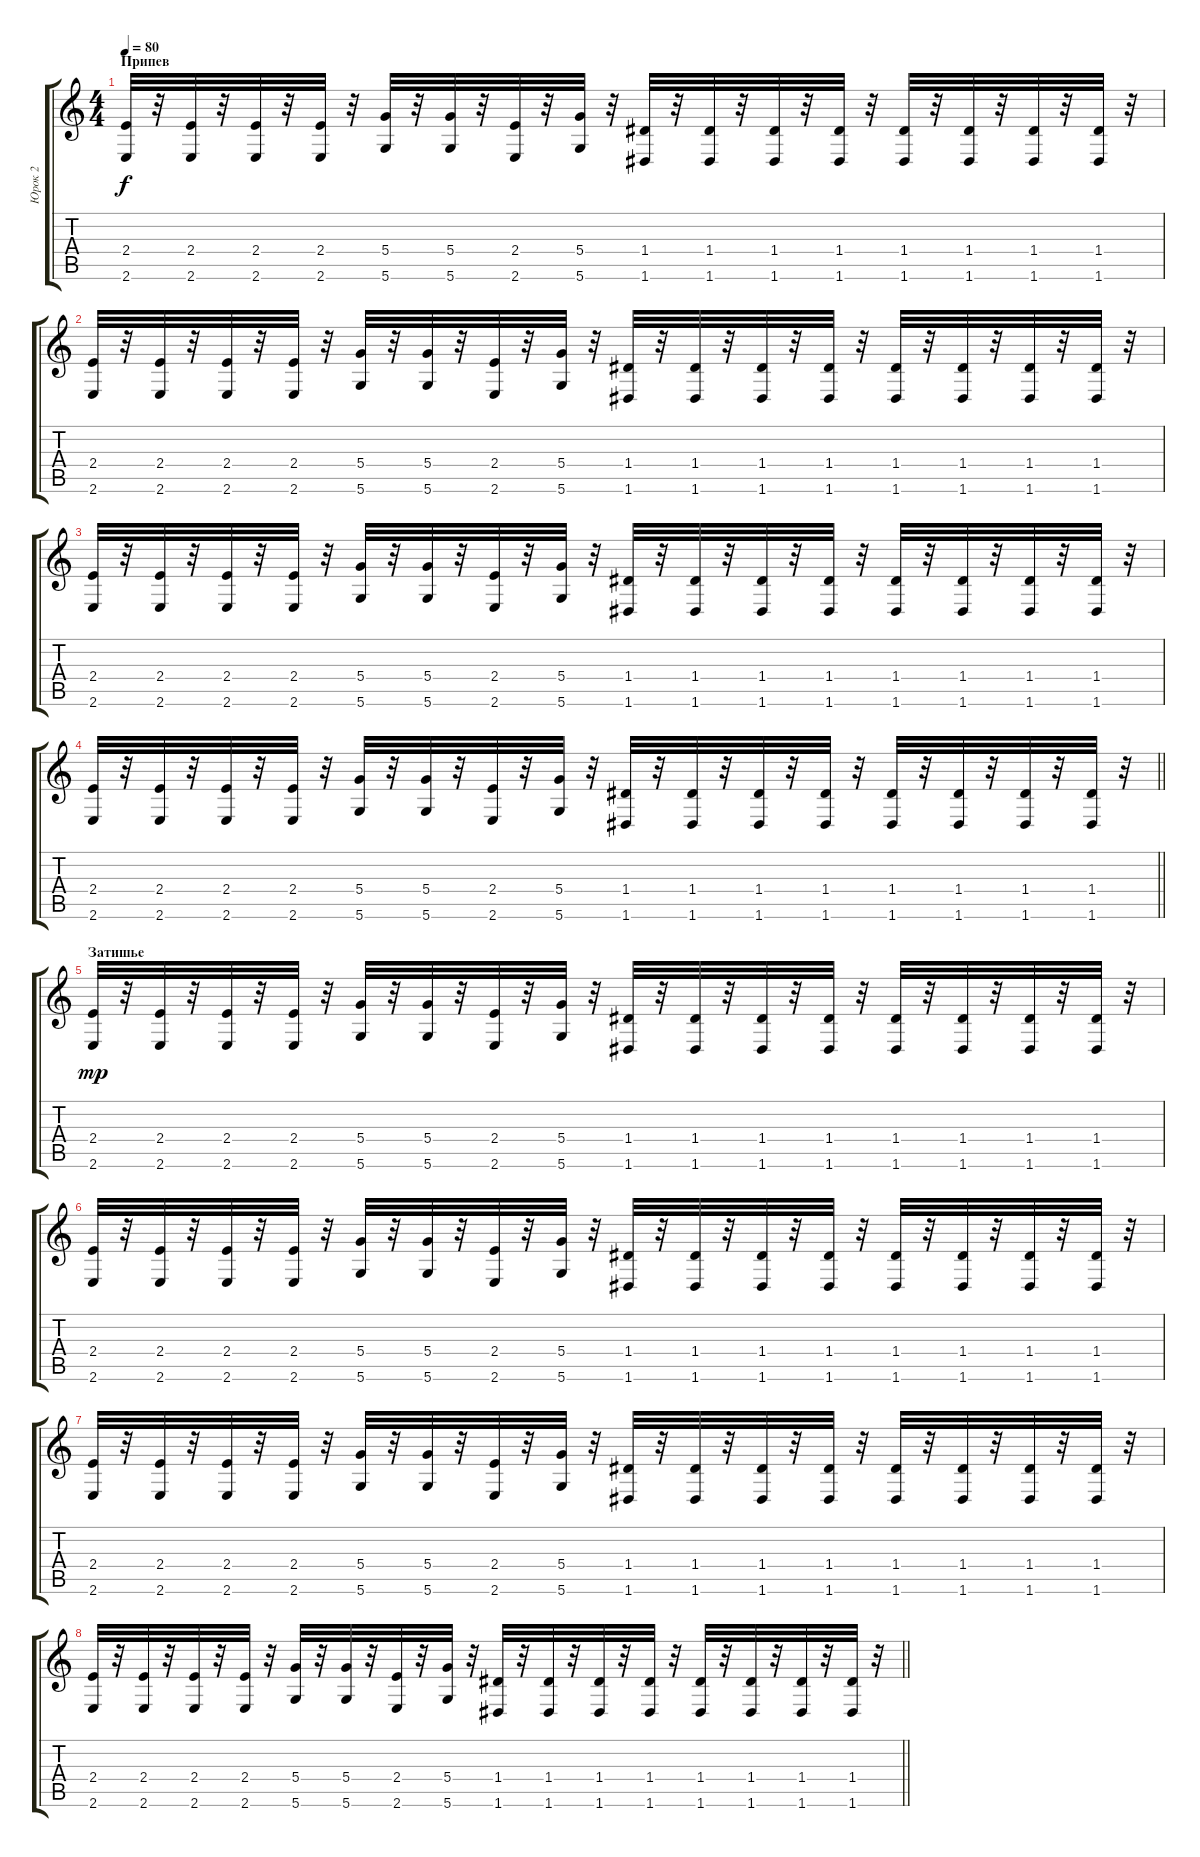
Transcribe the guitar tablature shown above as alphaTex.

\track ("Юрок 2" "Юрок 2") {instrument stringensemble2}
\staff {score tabs}
\tuning (E5 B4 G4 D4 A3 D3) {hide}
\ts (4 4)
\section ("" "Припев")
\tempo 80
\clef g2
\ks c
(2.4 2.6).32{dy f} r.32 (2.4 2.6).32 r.32 (2.4 2.6).32 r.32 (2.4 2.6).32 r.32 (5.4 5.6).32 r.32 (5.4 5.6).32 r.32 (2.4 2.6).32 r.32 (5.4 5.6).32 r.32 (1.4 1.6).32 r.32 (1.4 1.6).32 r.32 (1.4 1.6).32 r.32 (1.4 1.6).32 r.32 (1.4 1.6).32 r.32 (1.4 1.6).32 r.32 (1.4 1.6).32 r.32 (1.4 1.6).32 r.32 |
(2.4 2.6).32 r.32 (2.4 2.6).32 r.32 (2.4 2.6).32 r.32 (2.4 2.6).32 r.32 (5.4 5.6).32 r.32 (5.4 5.6).32 r.32 (2.4 2.6).32 r.32 (5.4 5.6).32 r.32 (1.4 1.6).32 r.32 (1.4 1.6).32 r.32 (1.4 1.6).32 r.32 (1.4 1.6).32 r.32 (1.4 1.6).32 r.32 (1.4 1.6).32 r.32 (1.4 1.6).32 r.32 (1.4 1.6).32 r.32 |
(2.4 2.6).32 r.32 (2.4 2.6).32 r.32 (2.4 2.6).32 r.32 (2.4 2.6).32 r.32 (5.4 5.6).32 r.32 (5.4 5.6).32 r.32 (2.4 2.6).32 r.32 (5.4 5.6).32 r.32 (1.4 1.6).32 r.32 (1.4 1.6).32 r.32 (1.4 1.6).32 r.32 (1.4 1.6).32 r.32 (1.4 1.6).32 r.32 (1.4 1.6).32 r.32 (1.4 1.6).32 r.32 (1.4 1.6).32 r.32 |
\barLineRight lightlight
(2.4 2.6).32 r.32 (2.4 2.6).32 r.32 (2.4 2.6).32 r.32 (2.4 2.6).32 r.32 (5.4 5.6).32 r.32 (5.4 5.6).32 r.32 (2.4 2.6).32 r.32 (5.4 5.6).32 r.32 (1.4 1.6).32 r.32 (1.4 1.6).32 r.32 (1.4 1.6).32 r.32 (1.4 1.6).32 r.32 (1.4 1.6).32 r.32 (1.4 1.6).32 r.32 (1.4 1.6).32 r.32 (1.4 1.6).32 r.32 |
\section ("" "Затишье")
(2.4 2.6).32{dy mp} r.32 (2.4 2.6).32 r.32 (2.4 2.6).32 r.32 (2.4 2.6).32 r.32 (5.4 5.6).32 r.32 (5.4 5.6).32 r.32 (2.4 2.6).32 r.32 (5.4 5.6).32 r.32 (1.4 1.6).32 r.32 (1.4 1.6).32 r.32 (1.4 1.6).32 r.32 (1.4 1.6).32 r.32 (1.4 1.6).32 r.32 (1.4 1.6).32 r.32 (1.4 1.6).32 r.32 (1.4 1.6).32 r.32 |
(2.4 2.6).32 r.32 (2.4 2.6).32 r.32 (2.4 2.6).32 r.32 (2.4 2.6).32 r.32 (5.4 5.6).32 r.32 (5.4 5.6).32 r.32 (2.4 2.6).32 r.32 (5.4 5.6).32 r.32 (1.4 1.6).32 r.32 (1.4 1.6).32 r.32 (1.4 1.6).32 r.32 (1.4 1.6).32 r.32 (1.4 1.6).32 r.32 (1.4 1.6).32 r.32 (1.4 1.6).32 r.32 (1.4 1.6).32 r.32 |
(2.4 2.6).32 r.32 (2.4 2.6).32 r.32 (2.4 2.6).32 r.32 (2.4 2.6).32 r.32 (5.4 5.6).32 r.32 (5.4 5.6).32 r.32 (2.4 2.6).32 r.32 (5.4 5.6).32 r.32 (1.4 1.6).32 r.32 (1.4 1.6).32 r.32 (1.4 1.6).32 r.32 (1.4 1.6).32 r.32 (1.4 1.6).32 r.32 (1.4 1.6).32 r.32 (1.4 1.6).32 r.32 (1.4 1.6).32 r.32 |
\barLineRight lightlight
(2.4 2.6).32 r.32 (2.4 2.6).32 r.32 (2.4 2.6).32 r.32 (2.4 2.6).32 r.32 (5.4 5.6).32 r.32 (5.4 5.6).32 r.32 (2.4 2.6).32 r.32 (5.4 5.6).32 r.32 (1.4 1.6).32 r.32 (1.4 1.6).32 r.32 (1.4 1.6).32 r.32 (1.4 1.6).32 r.32 (1.4 1.6).32 r.32 (1.4 1.6).32 r.32 (1.4 1.6).32 r.32 (1.4 1.6).32 r.32
